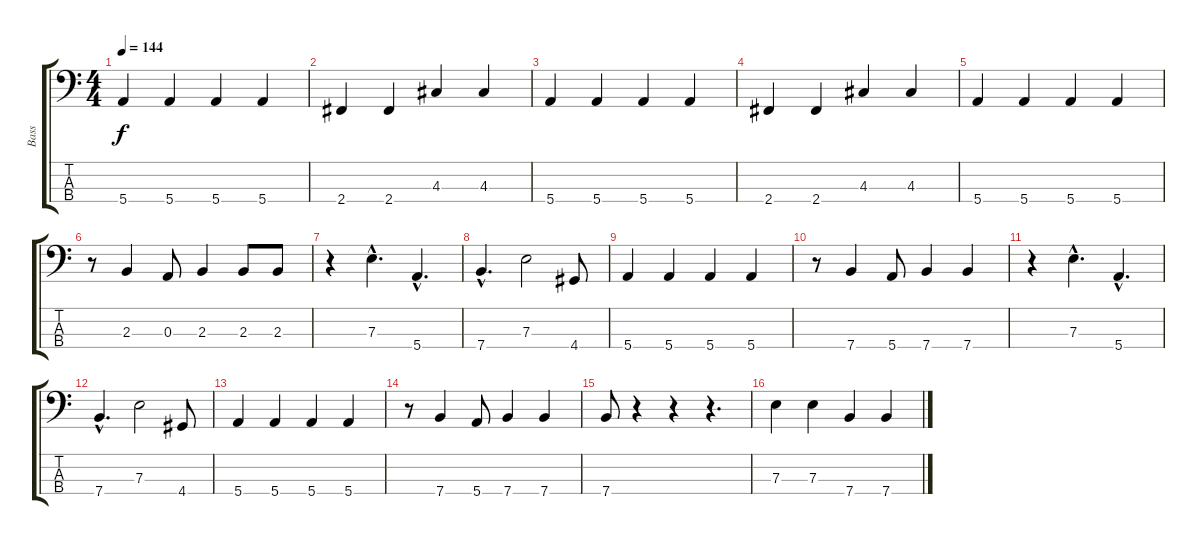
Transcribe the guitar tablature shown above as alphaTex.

\track ("Bass" "Bass") {instrument electricbassfinger}
\staff {score tabs}
\tuning (G2 D2 A1 E1) {hide}
\ts (4 4)
\tempo 144
\clef f4
\ks c
5.4.4{dy f} 5.4.4 5.4.4 5.4.4 |
2.4.4 2.4.4 4.3.4 4.3.4 |
5.4.4 5.4.4 5.4.4 5.4.4 |
2.4.4 2.4.4 4.3.4 4.3.4 |
5.4.4 5.4.4 5.4.4 5.4.4 |
r.8 2.3.4 0.3.8 2.3.4 2.3.8 2.3.8 |
r.4 7.3{hac}.4{d} 5.4{hac}.4{d} |
7.4{hac}.4{d} 7.3.2 4.4.8 |
5.4.4 5.4.4 5.4.4 5.4.4 |
r.8 7.4.4 5.4.8 7.4.4 7.4.4 |
r.4 7.3{hac}.4{d} 5.4{hac}.4{d} |
7.4{hac}.4{d} 7.3.2 4.4.8 |
5.4.4 5.4.4 5.4.4 5.4.4 |
r.8 7.4.4 5.4.8 7.4.4 7.4.4 |
7.4.8 r.4 r.4 r.4{d} |
7.3.4 7.3.4 7.4.4 7.4.4
